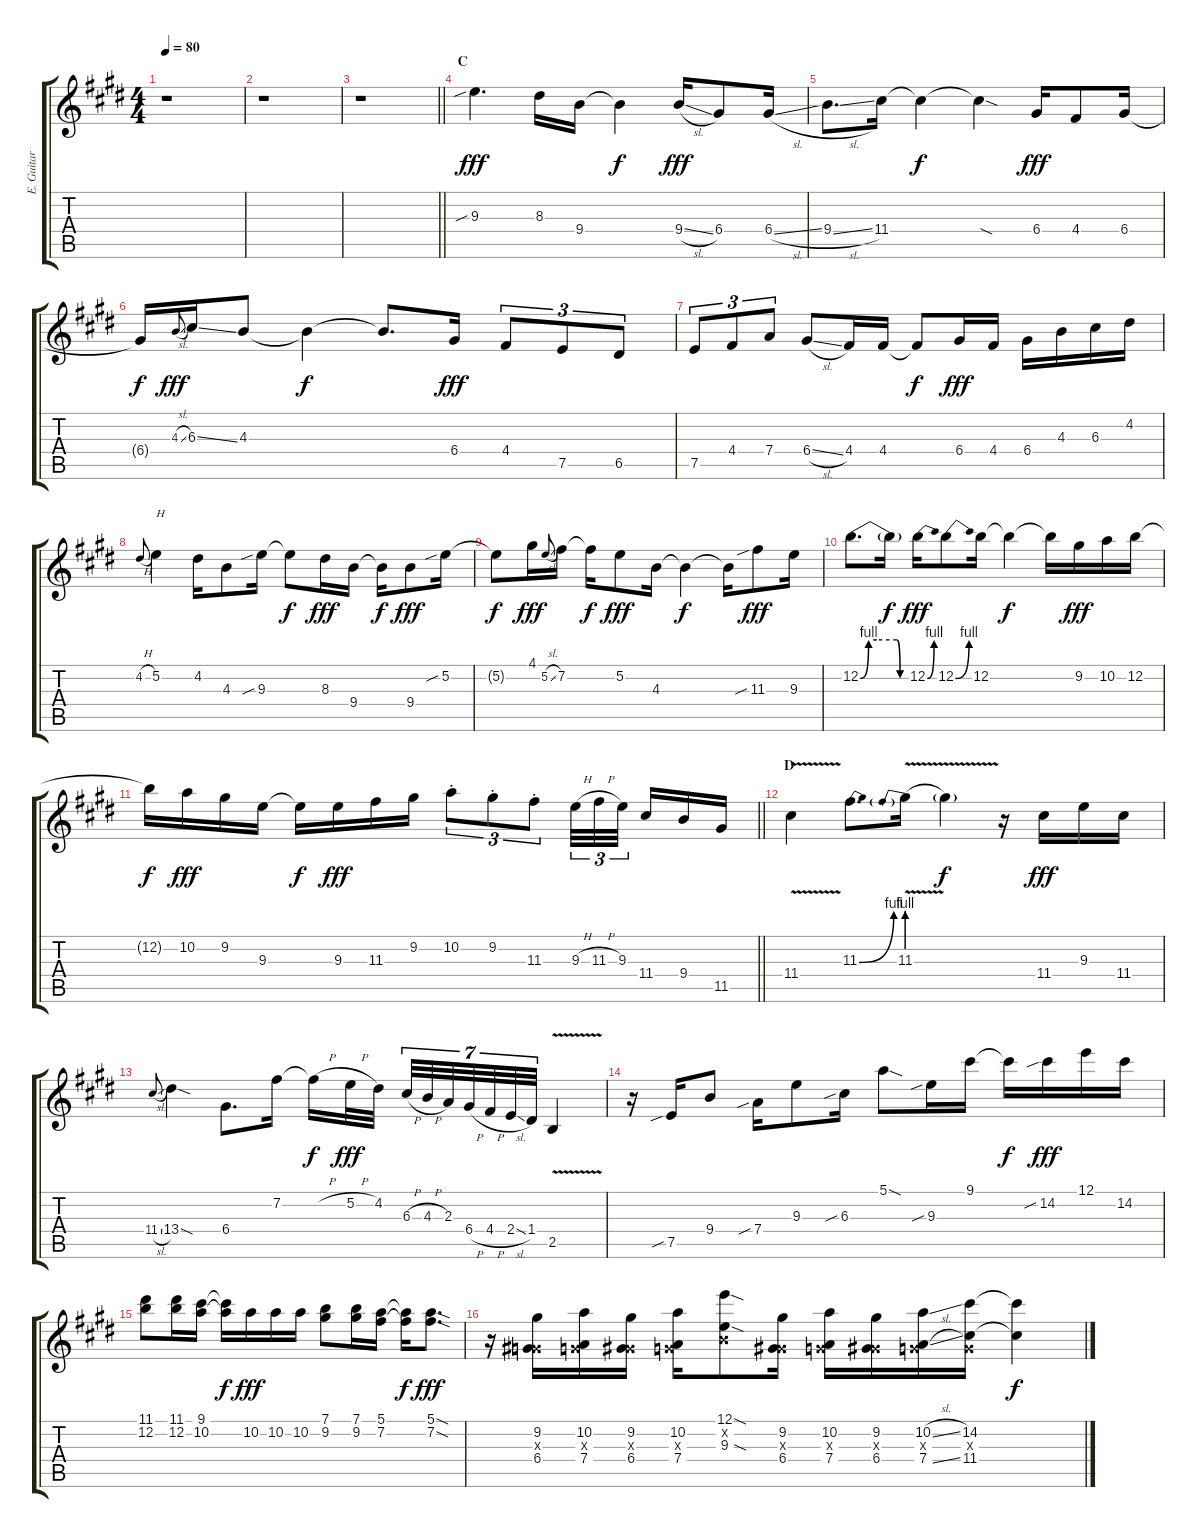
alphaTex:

\track ("E. Guitar I" "E. Guitar ") {instrument overdrivenguitar}
\staff {score tabs}
\tuning (E4 B3 G3 D3 A2 E2) {hide}
\ts (4 4)
\tempo 80
\clef g2
\ks e
r.1{dy fff} |
r.1 |
\barLineRight lightlight
r.1 |
\section ("" "C")
9.3{sib}.4{d} 8.3.16 9.4.16 9.4{t}.4{dy f} 9.4{sl}.16{dy fff} 6.4.8 6.4{sl}.16 |
9.4{sl}.8{d} 11.4.16 11.4{t}.4{dy f} 11.4{sod t}.4 6.4.16{dy fff} 4.4.8 6.4.16 |
6.4{t}.16{dy f} 4.3{sl}.8{gr onbeat dy fff} 6.3{ss}.16 4.3.8 4.3{t}.4{dy f} 4.3{t}.8{d} 6.4.16{dy fff} 4.4.8{tu (3 2)} 7.5.8{tu (3 2)} 6.5.8{tu (3 2)} |
7.5.8{tu (3 2)} 4.4.8{tu (3 2)} 7.4.8{tu (3 2)} 6.4{sl}.8 4.4.16 4.4.16 4.4{t}.8{dy f} 6.4.16{dy fff} 4.4.16 6.4.16 4.3.16 6.3.16 4.2.16 |
4.2{h}.8{gr onbeat} 5.2.4{txt "H"} 4.2.16 4.3.8 9.3{sib}.16 9.3{t}.8{dy f} 8.3.16{dy fff} 9.4.16 9.4{t}.16{dy f} 9.4.8{dy fff} 5.2{sib}.16 |
5.2{t}.8{dy f} 4.1.16{dy fff} 5.2{sl}.8{gr onbeat} 7.2.16 7.2{t}.16{dy f} 5.2.8{dy fff} 4.3.16 4.3{t}.4{dy f} 4.3{t}.16 11.3{sib}.8{dy fff} 9.3.16 |
12.2{be (custom 0 0 10 4 20 4 44 4 48 0 60 0)}.8{d} 12.2{t}.16{dy f} 12.2{be (bend 0 0 60 4)}.16{dy fff} 12.2{be (bend 0 0 60 4)}.8 12.2.16 12.2{t}.4{dy f} 12.2{t}.16 9.2.16{dy fff} 10.2.16 12.2.16 |
\barLineRight lightlight
12.2{t}.16{dy f} 10.2.16{dy fff} 9.2.16 9.3.16 9.3{t}.16{dy f} 9.3.16{dy fff} 11.3.16 9.2.16 10.2{st}.8{tu (3 2)} 9.2{st}.8{tu (3 2)} 11.3{st}.8{tu (3 2)} 9.3{h}.32{tu (3 2)} 11.3{h}.32{tu (3 2)} 9.3.32{tu (3 2) beam splitsecondary} 11.4.16 9.4.16 11.5.16 |
\section ("" "D")
11.4{v}.4 11.3{be (bend 0 0 60 4)}.8{d} 11.3{be (prebend 0 4 60 4) v}.16 11.3{t}.4{dy f} r.16 11.4.16{dy fff} 9.3.16 11.4.16 |
11.4{sl}.8{gr onbeat} 13.4{sod}.4 6.4.8{d} 7.2.16 7.2{h t}.16{dy f} 5.2{h}.32{dy fff} 4.2.32{beam splitsecondary} 6.3{h}.32{tu (7 4)} 4.3{h}.32{tu (7 4)} 2.3.32{tu (7 4)} 6.4{h}.32{tu (7 4)} 4.4{h}.32{tu (7 4)} 2.4{sl}.32{tu (7 4)} 1.4.32{tu (7 4)} 2.5{v}.4 |
r.16 7.5{sib}.16 9.4.8 7.4{sib}.16 9.3.8 6.3{sib}.16 5.1{sod}.8 9.3{sib}.16 9.1.16 9.1{t}.16{dy f} 14.2{sib}.16{dy fff} 12.1.16 14.2.16 |
(11.1 12.2).8 (11.1 12.2).16 (9.1 10.2).16 (9.1{t} 10.2{t}).16{dy f} 10.2.16{dy fff} 10.2.16 10.2.16 (7.1 9.2).8 (7.1 9.2).16 (5.1 7.2).16 (5.1{t} 7.2{t}).16{dy f} (5.1{sod} 7.2{sod}).8{d dy fff} |
r.16 (9.2 0.3{x} 6.4).16 (10.2 0.3{x} 7.4).16 (9.2 0.3{x} 6.4).16 (10.2 0.3{x} 7.4).16 (12.1{sod} 0.2{x} 9.3{sod}).8 (9.2 0.3{x} 6.4).16 (10.2 0.3{x} 7.4).16 (9.2 0.3{x} 6.4).16 (10.2{sl} 0.3{x} 7.4{sl}).16 (14.2 0.3{x} 11.4).16 (14.2{t} 11.4{t}).4{dy f}
